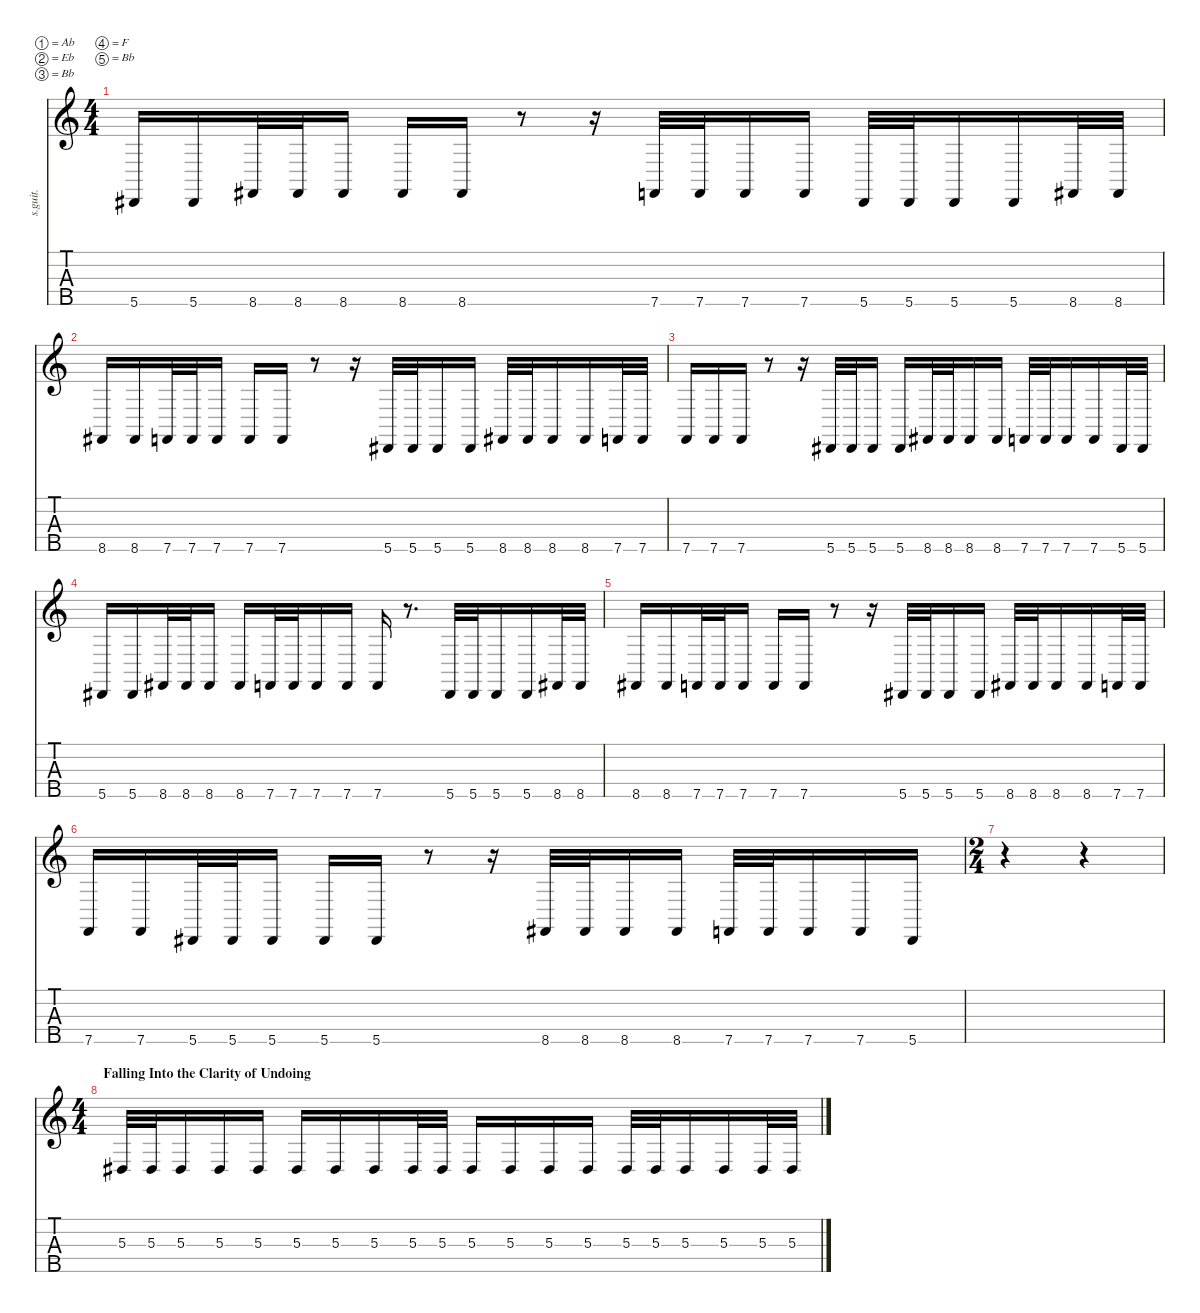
\defaultSystemsLayout 4
\hideDynamics
\bracketExtendMode nobrackets
\track ("Dick Lovgren (Bass)" "s.guit.") {instrument electricbasspick}
\staff {score tabs}
\tuning (Ab2 Eb2 Bb1 F1 Bb0)
\ts (4 4)
\tempo (115 hide)
\clef g2
\ks c
5.5{acc #}.16{lyrics (0 "") lyrics (1 "") lyrics (2 "") lyrics (3 "") lyrics (4 "") dy f} 5.5{acc #}.16{lyrics (0 "") lyrics (1 "") lyrics (2 "") lyrics (3 "") lyrics (4 "")} 8.5{acc #}.32{lyrics (0 "") lyrics (1 "") lyrics (2 "") lyrics (3 "") lyrics (4 "")} 8.5{acc #}.32{lyrics (0 "") lyrics (1 "") lyrics (2 "") lyrics (3 "") lyrics (4 "")} 8.5{acc #}.16{lyrics (0 "") lyrics (1 "") lyrics (2 "") lyrics (3 "") lyrics (4 "")} 8.5{acc #}.16{lyrics (0 "") lyrics (1 "") lyrics (2 "") lyrics (3 "") lyrics (4 "")} 8.5{acc #}.16{lyrics (0 "") lyrics (1 "") lyrics (2 "") lyrics (3 "") lyrics (4 "")} r.8 r.16 7.5.32{lyrics (0 "") lyrics (1 "") lyrics (2 "") lyrics (3 "") lyrics (4 "")} 7.5.32{lyrics (0 "") lyrics (1 "") lyrics (2 "") lyrics (3 "") lyrics (4 "")} 7.5.16{lyrics (0 "") lyrics (1 "") lyrics (2 "") lyrics (3 "") lyrics (4 "")} 7.5.16{lyrics (0 "") lyrics (1 "") lyrics (2 "") lyrics (3 "") lyrics (4 "")} 5.5{acc #}.32{lyrics (0 "") lyrics (1 "") lyrics (2 "") lyrics (3 "") lyrics (4 "")} 5.5{acc #}.32{lyrics (0 "") lyrics (1 "") lyrics (2 "") lyrics (3 "") lyrics (4 "")} 5.5{acc #}.16{lyrics (0 "") lyrics (1 "") lyrics (2 "") lyrics (3 "") lyrics (4 "")} 5.5{acc #}.16{lyrics (0 "") lyrics (1 "") lyrics (2 "") lyrics (3 "") lyrics (4 "")} 8.5{acc #}.32{lyrics (0 "") lyrics (1 "") lyrics (2 "") lyrics (3 "") lyrics (4 "")} 8.5{acc #}.32{lyrics (0 "") lyrics (1 "") lyrics (2 "") lyrics (3 "") lyrics (4 "")} |
8.5{acc #}.16{lyrics (0 "") lyrics (1 "") lyrics (2 "") lyrics (3 "") lyrics (4 "")} 8.5{acc #}.16{lyrics (0 "") lyrics (1 "") lyrics (2 "") lyrics (3 "") lyrics (4 "")} 7.5.32{lyrics (0 "") lyrics (1 "") lyrics (2 "") lyrics (3 "") lyrics (4 "")} 7.5.32{lyrics (0 "") lyrics (1 "") lyrics (2 "") lyrics (3 "") lyrics (4 "")} 7.5.16{lyrics (0 "") lyrics (1 "") lyrics (2 "") lyrics (3 "") lyrics (4 "")} 7.5.16{lyrics (0 "") lyrics (1 "") lyrics (2 "") lyrics (3 "") lyrics (4 "")} 7.5.16{lyrics (0 "") lyrics (1 "") lyrics (2 "") lyrics (3 "") lyrics (4 "")} r.8 r.16 5.5{acc #}.32{lyrics (0 "") lyrics (1 "") lyrics (2 "") lyrics (3 "") lyrics (4 "")} 5.5{acc #}.32{lyrics (0 "") lyrics (1 "") lyrics (2 "") lyrics (3 "") lyrics (4 "")} 5.5{acc #}.16{lyrics (0 "") lyrics (1 "") lyrics (2 "") lyrics (3 "") lyrics (4 "")} 5.5{acc #}.16{lyrics (0 "") lyrics (1 "") lyrics (2 "") lyrics (3 "") lyrics (4 "")} 8.5{acc #}.32{lyrics (0 "") lyrics (1 "") lyrics (2 "") lyrics (3 "") lyrics (4 "")} 8.5{acc #}.32{lyrics (0 "") lyrics (1 "") lyrics (2 "") lyrics (3 "") lyrics (4 "")} 8.5{acc #}.16{lyrics (0 "") lyrics (1 "") lyrics (2 "") lyrics (3 "") lyrics (4 "")} 8.5{acc #}.16{lyrics (0 "") lyrics (1 "") lyrics (2 "") lyrics (3 "") lyrics (4 "")} 7.5.32{lyrics (0 "") lyrics (1 "") lyrics (2 "") lyrics (3 "") lyrics (4 "")} 7.5.32{lyrics (0 "") lyrics (1 "") lyrics (2 "") lyrics (3 "") lyrics (4 "")} |
7.5.16{lyrics (0 "") lyrics (1 "") lyrics (2 "") lyrics (3 "") lyrics (4 "")} 7.5.16{lyrics (0 "") lyrics (1 "") lyrics (2 "") lyrics (3 "") lyrics (4 "")} 7.5.16{lyrics (0 "") lyrics (1 "") lyrics (2 "") lyrics (3 "") lyrics (4 "")} r.8 r.16 5.5{acc #}.32{lyrics (0 "") lyrics (1 "") lyrics (2 "") lyrics (3 "") lyrics (4 "")} 5.5{acc #}.32{lyrics (0 "") lyrics (1 "") lyrics (2 "") lyrics (3 "") lyrics (4 "")} 5.5{acc #}.16{lyrics (0 "") lyrics (1 "") lyrics (2 "") lyrics (3 "") lyrics (4 "")} 5.5{acc #}.16{lyrics (0 "") lyrics (1 "") lyrics (2 "") lyrics (3 "") lyrics (4 "")} 8.5{acc #}.32{lyrics (0 "") lyrics (1 "") lyrics (2 "") lyrics (3 "") lyrics (4 "")} 8.5{acc #}.32{lyrics (0 "") lyrics (1 "") lyrics (2 "") lyrics (3 "") lyrics (4 "")} 8.5{acc #}.16{lyrics (0 "") lyrics (1 "") lyrics (2 "") lyrics (3 "") lyrics (4 "")} 8.5{acc #}.16{lyrics (0 "") lyrics (1 "") lyrics (2 "") lyrics (3 "") lyrics (4 "")} 7.5.32{lyrics (0 "") lyrics (1 "") lyrics (2 "") lyrics (3 "") lyrics (4 "")} 7.5.32{lyrics (0 "") lyrics (1 "") lyrics (2 "") lyrics (3 "") lyrics (4 "")} 7.5.16{lyrics (0 "") lyrics (1 "") lyrics (2 "") lyrics (3 "") lyrics (4 "")} 7.5.16{lyrics (0 "") lyrics (1 "") lyrics (2 "") lyrics (3 "") lyrics (4 "")} 5.5{acc #}.32{lyrics (0 "") lyrics (1 "") lyrics (2 "") lyrics (3 "") lyrics (4 "")} 5.5{acc #}.32{lyrics (0 "") lyrics (1 "") lyrics (2 "") lyrics (3 "") lyrics (4 "")} |
5.5{acc #}.16{lyrics (0 "") lyrics (1 "") lyrics (2 "") lyrics (3 "") lyrics (4 "")} 5.5{acc #}.16{lyrics (0 "") lyrics (1 "") lyrics (2 "") lyrics (3 "") lyrics (4 "")} 8.5{acc #}.32{lyrics (0 "") lyrics (1 "") lyrics (2 "") lyrics (3 "") lyrics (4 "")} 8.5{acc #}.32{lyrics (0 "") lyrics (1 "") lyrics (2 "") lyrics (3 "") lyrics (4 "")} 8.5{acc #}.16{lyrics (0 "") lyrics (1 "") lyrics (2 "") lyrics (3 "") lyrics (4 "")} 8.5{acc #}.16{lyrics (0 "") lyrics (1 "") lyrics (2 "") lyrics (3 "") lyrics (4 "")} 7.5.32{lyrics (0 "") lyrics (1 "") lyrics (2 "") lyrics (3 "") lyrics (4 "")} 7.5.32{lyrics (0 "") lyrics (1 "") lyrics (2 "") lyrics (3 "") lyrics (4 "")} 7.5.16{lyrics (0 "") lyrics (1 "") lyrics (2 "") lyrics (3 "") lyrics (4 "")} 7.5.16{lyrics (0 "") lyrics (1 "") lyrics (2 "") lyrics (3 "") lyrics (4 "")} 7.5.16{lyrics (0 "") lyrics (1 "") lyrics (2 "") lyrics (3 "") lyrics (4 "")} r.8{d} 5.5{acc #}.32{lyrics (0 "") lyrics (1 "") lyrics (2 "") lyrics (3 "") lyrics (4 "")} 5.5{acc #}.32{lyrics (0 "") lyrics (1 "") lyrics (2 "") lyrics (3 "") lyrics (4 "")} 5.5{acc #}.16{lyrics (0 "") lyrics (1 "") lyrics (2 "") lyrics (3 "") lyrics (4 "")} 5.5{acc #}.16{lyrics (0 "") lyrics (1 "") lyrics (2 "") lyrics (3 "") lyrics (4 "")} 8.5{acc #}.32{lyrics (0 "") lyrics (1 "") lyrics (2 "") lyrics (3 "") lyrics (4 "")} 8.5{acc #}.32{lyrics (0 "") lyrics (1 "") lyrics (2 "") lyrics (3 "") lyrics (4 "")} |
8.5{acc #}.16{lyrics (0 "") lyrics (1 "") lyrics (2 "") lyrics (3 "") lyrics (4 "")} 8.5{acc #}.16{lyrics (0 "") lyrics (1 "") lyrics (2 "") lyrics (3 "") lyrics (4 "")} 7.5.32{lyrics (0 "") lyrics (1 "") lyrics (2 "") lyrics (3 "") lyrics (4 "")} 7.5.32{lyrics (0 "") lyrics (1 "") lyrics (2 "") lyrics (3 "") lyrics (4 "")} 7.5.16{lyrics (0 "") lyrics (1 "") lyrics (2 "") lyrics (3 "") lyrics (4 "")} 7.5.16{lyrics (0 "") lyrics (1 "") lyrics (2 "") lyrics (3 "") lyrics (4 "")} 7.5.16{lyrics (0 "") lyrics (1 "") lyrics (2 "") lyrics (3 "") lyrics (4 "")} r.8 r.16 5.5{acc #}.32{lyrics (0 "") lyrics (1 "") lyrics (2 "") lyrics (3 "") lyrics (4 "")} 5.5{acc #}.32{lyrics (0 "") lyrics (1 "") lyrics (2 "") lyrics (3 "") lyrics (4 "")} 5.5{acc #}.16{lyrics (0 "") lyrics (1 "") lyrics (2 "") lyrics (3 "") lyrics (4 "")} 5.5{acc #}.16{lyrics (0 "") lyrics (1 "") lyrics (2 "") lyrics (3 "") lyrics (4 "")} 8.5{acc #}.32{lyrics (0 "") lyrics (1 "") lyrics (2 "") lyrics (3 "") lyrics (4 "")} 8.5{acc #}.32{lyrics (0 "") lyrics (1 "") lyrics (2 "") lyrics (3 "") lyrics (4 "")} 8.5{acc #}.16{lyrics (0 "") lyrics (1 "") lyrics (2 "") lyrics (3 "") lyrics (4 "")} 8.5{acc #}.16{lyrics (0 "") lyrics (1 "") lyrics (2 "") lyrics (3 "") lyrics (4 "")} 7.5.32{lyrics (0 "") lyrics (1 "") lyrics (2 "") lyrics (3 "") lyrics (4 "")} 7.5.32{lyrics (0 "") lyrics (1 "") lyrics (2 "") lyrics (3 "") lyrics (4 "")} |
7.5.16{lyrics (0 "") lyrics (1 "") lyrics (2 "") lyrics (3 "") lyrics (4 "")} 7.5.16{lyrics (0 "") lyrics (1 "") lyrics (2 "") lyrics (3 "") lyrics (4 "")} 5.5{acc #}.32{lyrics (0 "") lyrics (1 "") lyrics (2 "") lyrics (3 "") lyrics (4 "")} 5.5{acc #}.32{lyrics (0 "") lyrics (1 "") lyrics (2 "") lyrics (3 "") lyrics (4 "")} 5.5{acc #}.16{lyrics (0 "") lyrics (1 "") lyrics (2 "") lyrics (3 "") lyrics (4 "")} 5.5{acc #}.16{lyrics (0 "") lyrics (1 "") lyrics (2 "") lyrics (3 "") lyrics (4 "")} 5.5{acc #}.16{lyrics (0 "") lyrics (1 "") lyrics (2 "") lyrics (3 "") lyrics (4 "")} r.8 r.16 8.5{acc #}.32{lyrics (0 "") lyrics (1 "") lyrics (2 "") lyrics (3 "") lyrics (4 "")} 8.5{acc #}.32{lyrics (0 "") lyrics (1 "") lyrics (2 "") lyrics (3 "") lyrics (4 "")} 8.5{acc #}.16{lyrics (0 "") lyrics (1 "") lyrics (2 "") lyrics (3 "") lyrics (4 "")} 8.5{acc #}.16{lyrics (0 "") lyrics (1 "") lyrics (2 "") lyrics (3 "") lyrics (4 "")} 7.5.32{lyrics (0 "") lyrics (1 "") lyrics (2 "") lyrics (3 "") lyrics (4 "")} 7.5.32{lyrics (0 "") lyrics (1 "") lyrics (2 "") lyrics (3 "") lyrics (4 "")} 7.5.16{lyrics (0 "") lyrics (1 "") lyrics (2 "") lyrics (3 "") lyrics (4 "")} 7.5.16{lyrics (0 "") lyrics (1 "") lyrics (2 "") lyrics (3 "") lyrics (4 "")} 5.5{acc #}.16{lyrics (0 "") lyrics (1 "") lyrics (2 "") lyrics (3 "") lyrics (4 "")} |
\ts (2 4)
\beaming (8 2 2 2 2)
r.4 r.4 |
\ts (4 4)
\beaming (8 2 2 2 2)
\section ("" "Falling Into the Clarity of Undoing")
5.3{acc #}.32{lyrics (0 "") lyrics (1 "") lyrics (2 "") lyrics (3 "") lyrics (4 "")} 5.3{acc #}.32{lyrics (0 "") lyrics (1 "") lyrics (2 "") lyrics (3 "") lyrics (4 "")} 5.3{acc #}.16{lyrics (0 "") lyrics (1 "") lyrics (2 "") lyrics (3 "") lyrics (4 "")} 5.3{acc #}.16{lyrics (0 "") lyrics (1 "") lyrics (2 "") lyrics (3 "") lyrics (4 "")} 5.3{acc #}.16{lyrics (0 "") lyrics (1 "") lyrics (2 "") lyrics (3 "") lyrics (4 "")} 5.3{acc #}.16{lyrics (0 "") lyrics (1 "") lyrics (2 "") lyrics (3 "") lyrics (4 "")} 5.3{acc #}.16{lyrics (0 "") lyrics (1 "") lyrics (2 "") lyrics (3 "") lyrics (4 "")} 5.3{acc #}.16{lyrics (0 "") lyrics (1 "") lyrics (2 "") lyrics (3 "") lyrics (4 "")} 5.3{acc #}.32{lyrics (0 "") lyrics (1 "") lyrics (2 "") lyrics (3 "") lyrics (4 "")} 5.3{acc #}.32{lyrics (0 "") lyrics (1 "") lyrics (2 "") lyrics (3 "") lyrics (4 "")} 5.3{acc #}.16{lyrics (0 "") lyrics (1 "") lyrics (2 "") lyrics (3 "") lyrics (4 "")} 5.3{acc #}.16{lyrics (0 "") lyrics (1 "") lyrics (2 "") lyrics (3 "") lyrics (4 "")} 5.3{acc #}.16{lyrics (0 "") lyrics (1 "") lyrics (2 "") lyrics (3 "") lyrics (4 "")} 5.3{acc #}.16{lyrics (0 "") lyrics (1 "") lyrics (2 "") lyrics (3 "") lyrics (4 "")} 5.3{acc #}.32{lyrics (0 "") lyrics (1 "") lyrics (2 "") lyrics (3 "") lyrics (4 "")} 5.3{acc #}.32{lyrics (0 "") lyrics (1 "") lyrics (2 "") lyrics (3 "") lyrics (4 "")} 5.3{acc #}.16{lyrics (0 "") lyrics (1 "") lyrics (2 "") lyrics (3 "") lyrics (4 "")} 5.3{acc #}.16{lyrics (0 "") lyrics (1 "") lyrics (2 "") lyrics (3 "") lyrics (4 "")} 5.3{acc #}.32{lyrics (0 "") lyrics (1 "") lyrics (2 "") lyrics (3 "") lyrics (4 "")} 5.3{acc #}.32{lyrics (0 "") lyrics (1 "") lyrics (2 "") lyrics (3 "") lyrics (4 "")}
